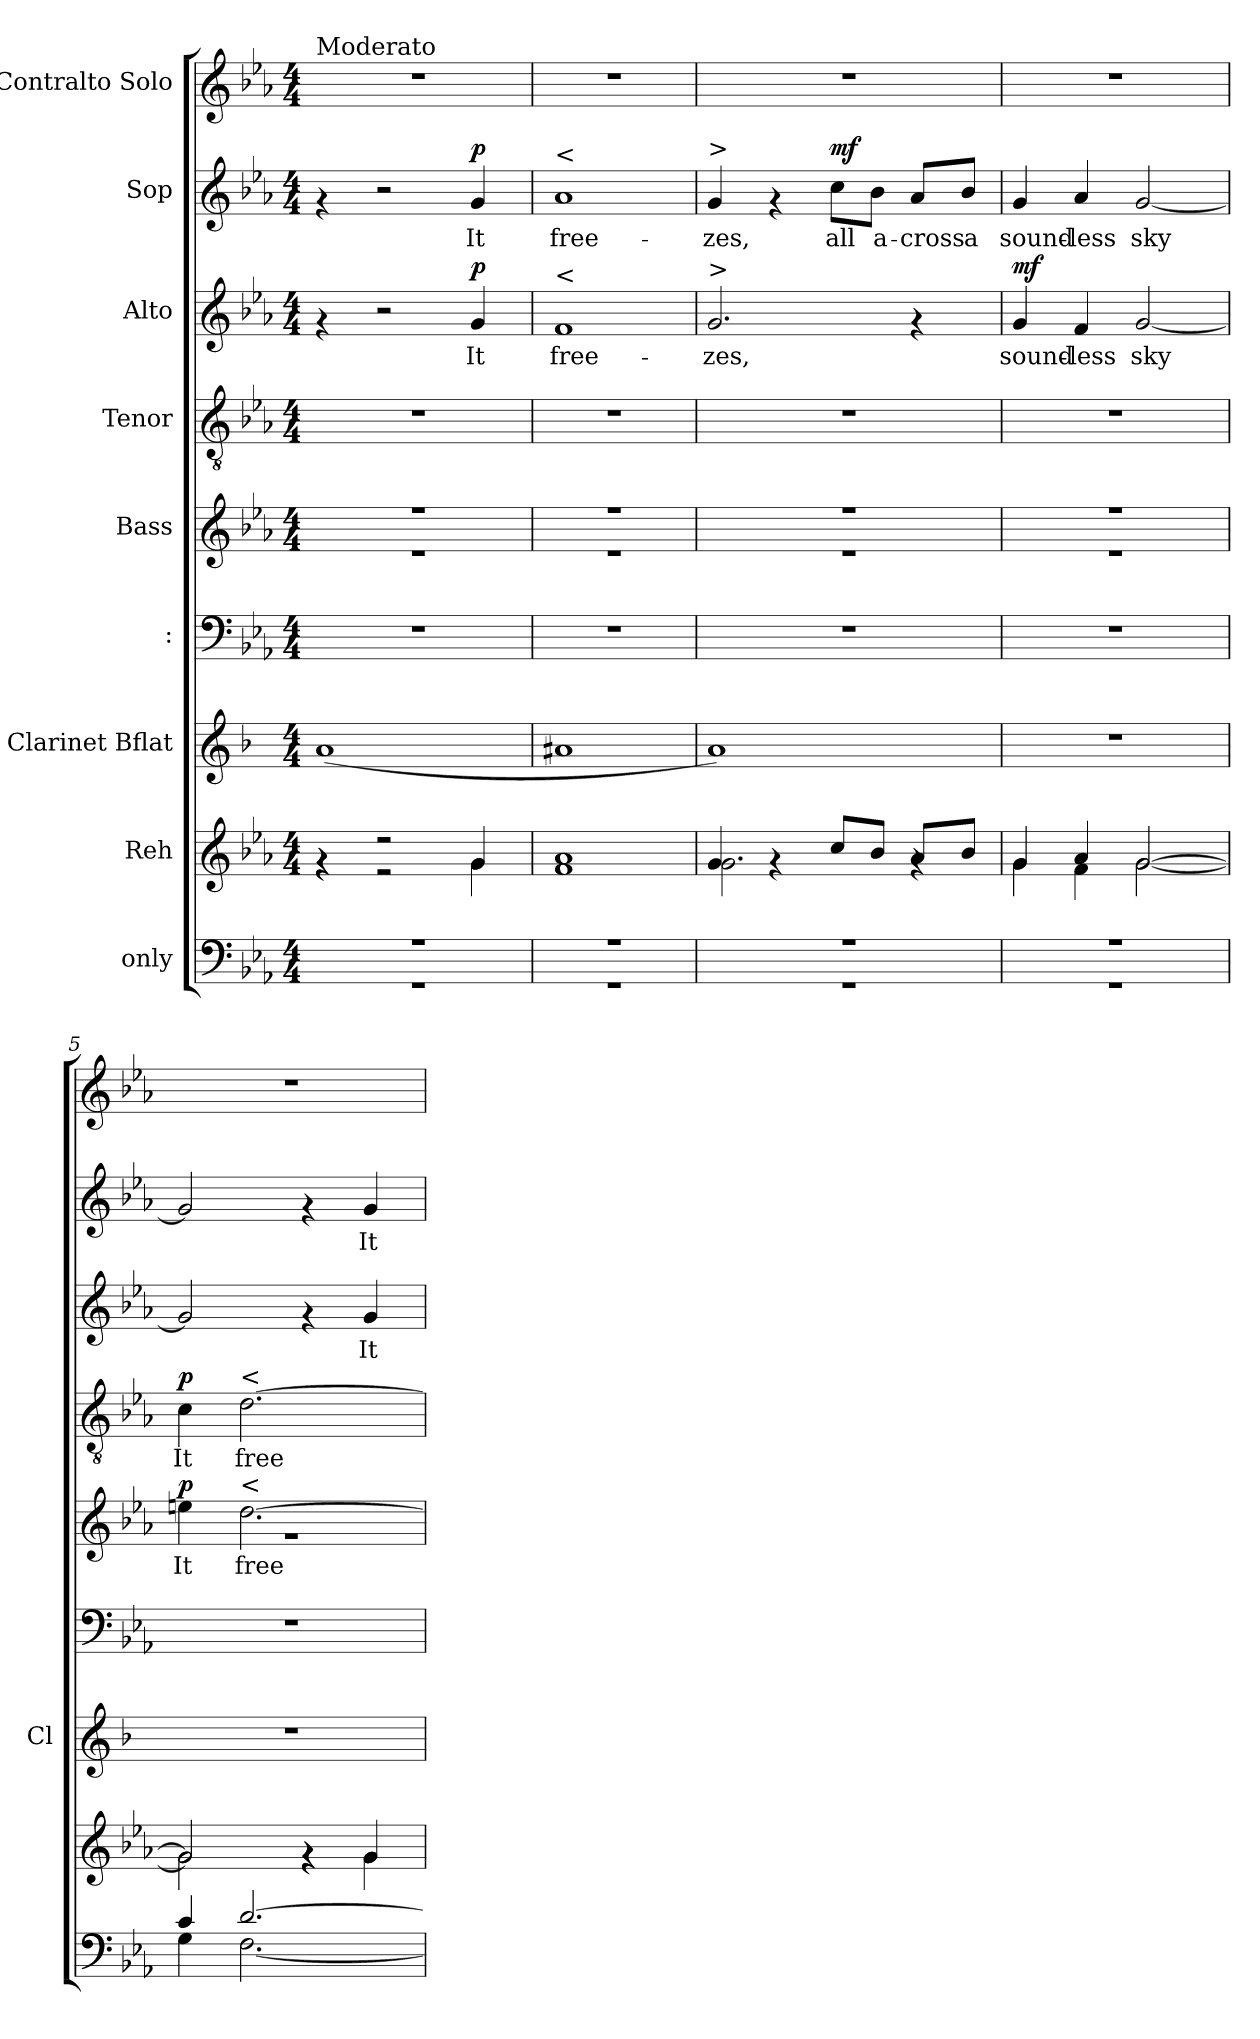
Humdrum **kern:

**kern	**kern	**kern	**kern	**kern	**text	**dynam	**kern	**text	**dynam	**kern	**text	**dynam	**kern	**text	**dynam	**kern
*part9	*part8	*part7	*part6	*part5	*part5	*part5	*part4	*part4	*part4	*part3	*part3	*part3	*part2	*part2	*part2	*part1
*staff9	*staff8	*staff7	*staff6	*staff5	*staff5	*staff5	*staff4	*staff4	*staff4	*staff3	*staff3	*staff3	*staff2	*staff2	*staff2	*staff1
*I"only	*I"Reh	*I"Clarinet Bflat	*I":	*I"Bass	*	*	*I"Tenor	*	*	*I"Alto	*	*	*I"Sop	*	*	*I"Contralto Solo
*	*	*I'Cl	*	*	*	*	*	*	*	*	*	*	*	*	*	*
!!LO:PB:g=z
*stria5	*stria5	*stria5	*stria5	*stria5	*	*	*stria5	*	*	*stria5	*	*	*stria5	*	*	*stria5
*clefF4	*clefG2	*clefG2	*clefF4	*clefG2	*	*	*clefGv2	*	*	*clefG2	*	*	*clefG2	*	*	*clefG2
*	*	*ITrd1c2	*	*	*	*	*	*	*	*	*	*	*	*	*	*
*k[b-e-a-]	*k[b-e-a-]	*k[b-e-a-]	*k[b-e-a-]	*k[b-e-a-]	*	*	*k[b-e-a-]	*	*	*k[b-e-a-]	*	*	*k[b-e-a-]	*	*	*k[b-e-a-]
*E-:	*E-:	*E-:	*E-:	*E-:	*	*	*E-:	*	*	*E-:	*	*	*E-:	*	*	*E-:
*M4/4	*M4/4	*M4/4	*M4/4	*M4/4	*	*	*M4/4	*	*	*M4/4	*	*	*M4/4	*	*	*M4/4
*MM120	*MM120	*MM120	*MM120	*MM120	*	*	*MM120	*	*	*MM120	*	*	*MM120	*	*	*MM120
=1	=1	=1	=1	=1	=1	=1	=1	=1	=1	=1	=1	=1	=1	=1	=1	=1
*^	*^	*	*	*^	*	*	*	*	*	*	*	*	*	*	*	*
!	!	!	!	!	!	!	!	!	!	!	!	!	!	!	!	!	!	!	!LO:TX:a:t=Moderato
1r	1r	4rf	4rf	(>1g	1r	1r	1r	.	.	1r	.	.	4rf	.	.	4rf	.	.	1r
.	.	2r	2r	.	.	.	.	.	.	.	.	.	2r	.	.	2r	.	.	.
!	!	!	!	!	!	!	!	!	!	!	!	!	!	!LO:LY:b	!LO:DY:b	!	!LO:LY:b	!LO:DY:b	!
.	.	4g/	4g\	.	.	.	.	.	.	.	.	.	4g/	It	p	4g/	It	p	.
=2	=2	=2	=2	=2	=2	=2	=2	=2	=2	=2	=2	=2	=2	=2	=2	=2	=2	=2	=2
!	!	!	!	!	!	!	!	!	!	!	!	!	!	!	!	!LO:TX:a:t=<	!	!	!
!	!	!	!	!	!	!	!	!	!	!	!	!	!LO:TX:a:t=<	!	!	!	!	!	!
!	!	!	!	!	!	!	!	!	!	!	!	!	!	!LO:LY:b	!	!	!LO:LY:b	!	!
1r	1r	1a-	1f	1g#	1r	1r	1r	.	.	1r	.	.	1f	free-	.	1a-	free-	.	1r
=3	=3	=3	=3	=3	=3	=3	=3	=3	=3	=3	=3	=3	=3	=3	=3	=3	=3	=3	=3
!	!	!	!	!	!	!	!	!	!	!	!	!	!	!	!	!LO:TX:a:t=>	!	!	!
!	!	!	!	!	!	!	!	!	!	!	!	!	!LO:TX:a:t=>	!	!	!	!	!	!
!	!	!	!	!	!	!	!	!	!	!	!	!	!	!LO:LY:b	!	!	!LO:LY:b	!	!
1r	1r	4g/	2.g\	1g)	1r	1r	1r	.	.	1r	.	.	2.g/	-zes,	.	4g/	-zes,	.	1r
.	.	4rf	.	.	.	.	.	.	.	.	.	.	.	.	.	4rf	.	.	.
!	!	!	!	!	!	!	!	!	!	!	!	!	!	!	!	!	!LO:LY:b	!LO:DY:b	!
.	.	8cc/L	.	.	.	.	.	.	.	.	.	.	.	.	.	8cc\L	all	mf	.
!	!	!	!	!	!	!	!	!	!	!	!	!	!	!	!	!	!LO:LY:b	!	!
.	.	8b-/J	.	.	.	.	.	.	.	.	.	.	.	.	.	8b-\J	a-	.	.
!	!	!	!	!	!	!	!	!	!	!	!	!	!	!	!	!	!LO:LY:b	!	!
.	.	8a-/L	4rf	.	.	.	.	.	.	.	.	.	4rf	.	.	8a-/L	-cross	.	.
!	!	!	!	!	!	!	!	!	!	!	!	!	!	!	!	!	!LO:LY:b	!	!
.	.	8b-/J	.	.	.	.	.	.	.	.	.	.	.	.	.	8b-/J	a	.	.
=4	=4	=4	=4	=4	=4	=4	=4	=4	=4	=4	=4	=4	=4	=4	=4	=4	=4	=4	=4
!	!	!	!	!	!	!	!	!	!	!	!	!	!	!LO:LY:b	!LO:DY:b	!	!LO:LY:b	!	!
1r	1r	4g/	4g\	1r	1r	1r	1r	.	.	1r	.	.	4g/	sound-	mf	4g/	sound-	.	1r
!	!	!	!	!	!	!	!	!	!	!	!	!	!	!LO:LY:b	!	!	!LO:LY:b	!	!
.	.	4a-/	4f\	.	.	.	.	.	.	.	.	.	4f/	-less	.	4a-/	-less	.	.
!	!	!	!	!	!	!	!	!	!	!	!	!	!	!LO:LY:b	!	!	!LO:LY:b	!	!
.	.	[<2g/	[>2g\	.	.	.	.	.	.	.	.	.	[<2g/	sky	.	[<2g/	sky	.	.
=5	=5	=5	=5	=5	=5	=5	=5	=5	=5	=5	=5	=5	=5	=5	=5	=5	=5	=5	=5
!	!	!	!	!	!	!	!	!LO:LY:b	!LO:DY:a	!	!LO:LY:b	!LO:DY:a	!	!LO:LY:b	!	!	!LO:LY:b	!	!
4c/	4G\	2g/]	2g\]	1r	1r	4een\	1r	It	p	4c\	It	p	2g/]	.	.	2g/]	.	.	1r
!	!	!	!	!	!	!	!	!	!	!LO:TX:a:t=<	!	!	!	!	!	!	!	!	!
!	!	!	!	!	!	!LO:TX:a:t=<	!	!	!	!	!	!	!	!	!	!	!	!	!
!	!	!	!	!	!	!	!	!LO:LY:b	!	!	!LO:LY:b	!	!	!	!	!	!	!	!
[<2.d/	[>2.F\	.	.	.	.	[>2.dd\	.	free-	.	[>2.d\	free-	.	.	.	.	.	.	.	.
.	.	4rf	4rf	.	.	.	.	.	.	.	.	.	4rf	.	.	4rf	.	.	.
!	!	!	!	!	!	!	!	!	!	!	!	!	!	!LO:LY:b	!	!	!LO:LY:b	!	!
.	.	4g/	4g\	.	.	.	.	.	.	.	.	.	4g/	It	.	4g/	It	.	.
*v	*v	*	*	*	*	*v	*v	*	*	*	*	*	*	*	*	*	*	*	*
*	*v	*v	*	*	*	*	*	*	*	*	*	*	*	*	*	*	*
=	=	=	=	=	=	=	=	=	=	=	=	=	=	=	=	=
*-	*-	*-	*-	*-	*-	*-	*-	*-	*-	*-	*-	*-	*-	*-	*-	*-
